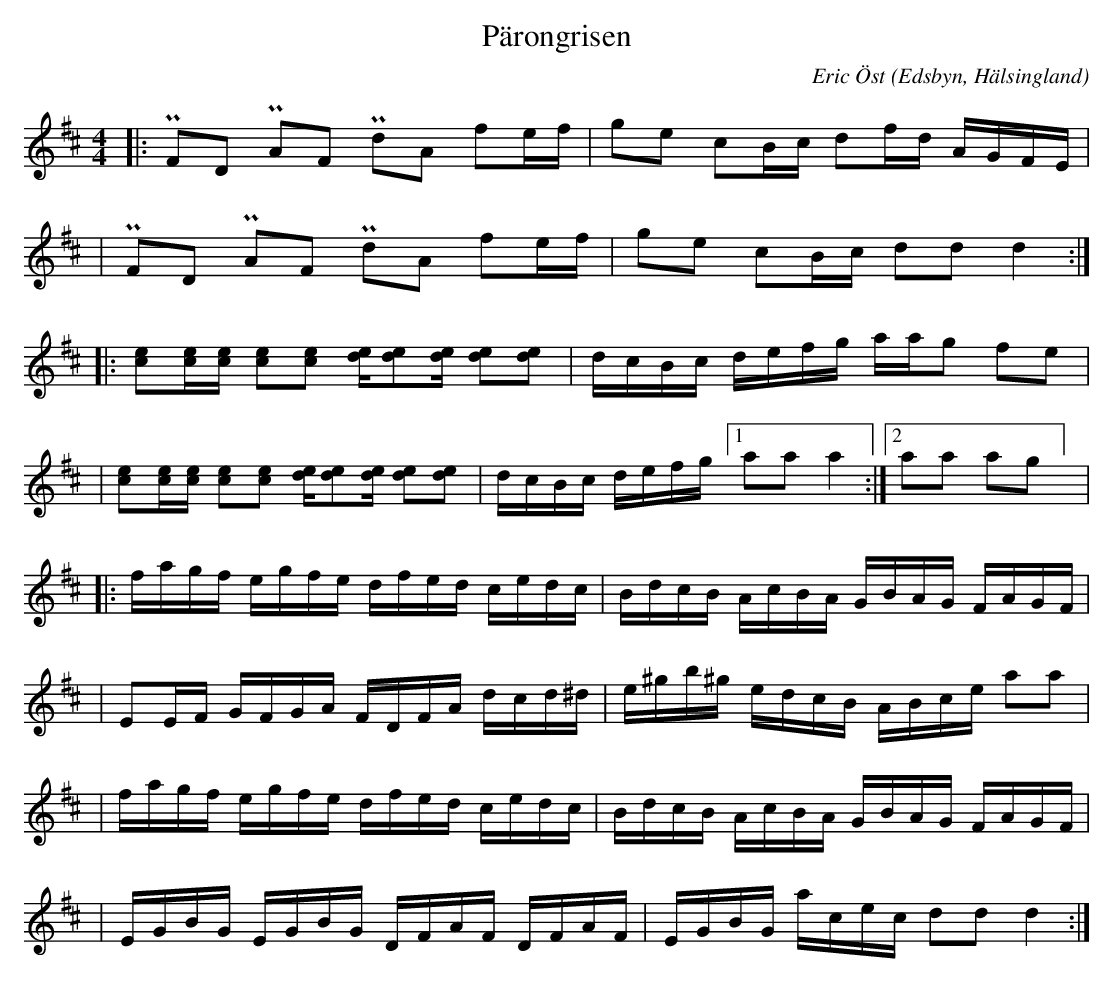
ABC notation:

X:1
T:Pärongrisen
O:Edsbyn, Hälsingland
M:4/4
L:1/16
C: Eric Öst
K:D
|: +uppermordent+F2D2 +uppermordent+A2F2 +uppermordent+d2A2 f2ef | g2e2 c2Bc d2fd AGFE |
| +uppermordent+F2D2 +uppermordent+A2F2 +uppermordent+d2A2 f2ef | g2e2 c2Bc d2d2 d4 :|
|: [c2e2][ce][ce] [c2e2][c2e2] [de][d2e2][de] [d2e2][d2e2] | dcBc defg aag2 f2e2 |
| [c2e2][ce][ce] [c2e2][c2e2] [de][d2e2][de] [d2e2][d2e2] | dcBc defg [1 a2a2 a4 :| [2 a2a2 a2g2] |
|: fagf egfe dfed cedc | BdcB AcBA GBAG FAGF |
| E2EF GFGA FDFA dcd^d | e^gb^g edcB ABce a2a2 |
| fagf egfe dfed cedc | BdcB AcBA GBAG FAGF |
| EGBG EGBG DFAF DFAF | EGBG acec d2d2 d4 :|
